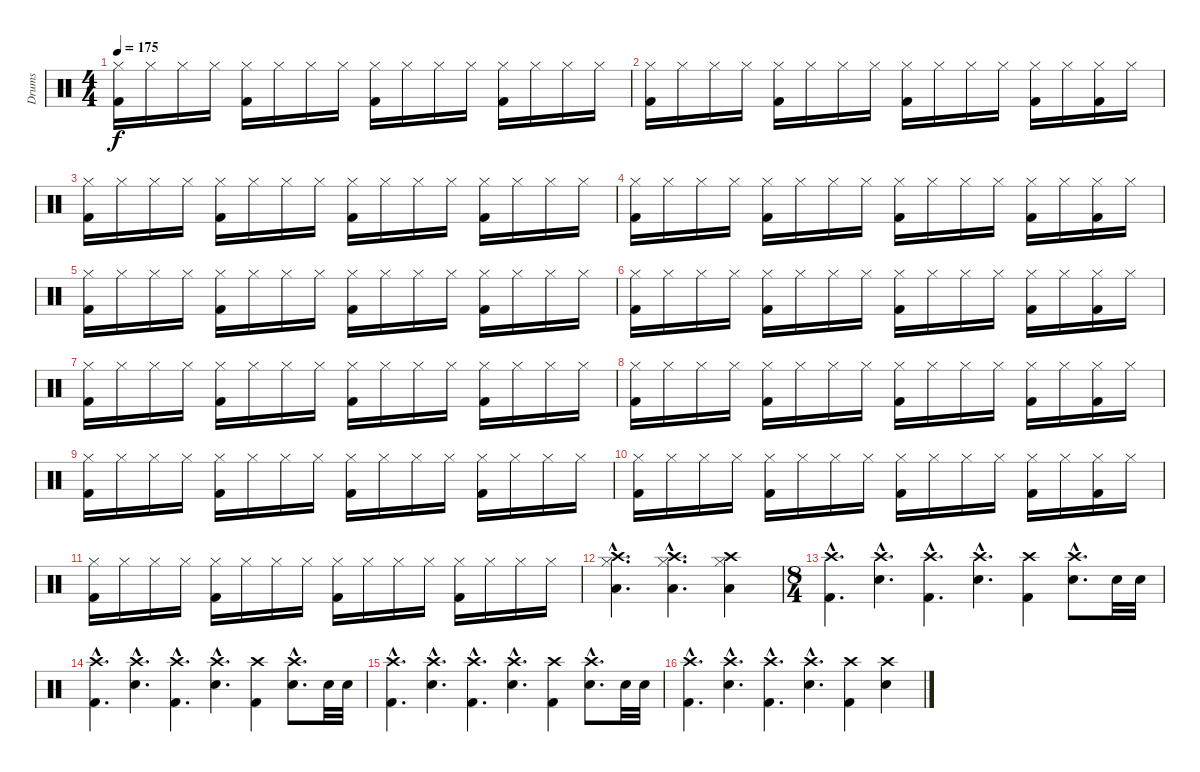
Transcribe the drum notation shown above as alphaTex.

\track ("Drums" "Drums") {instrument percussion}
\staff {score}
\articulation defaults
\ts (4 4)
\tempo 175
\clef neutral
\ks c
("Hi-Hat (closed)" "Kick (hit) 2").16{dy f} "Hi-Hat (closed)".16 "Hi-Hat (closed)".16 "Hi-Hat (closed)".16 ("Hi-Hat (closed)" "Kick (hit) 2").16 "Hi-Hat (closed)".16 "Hi-Hat (closed)".16 "Hi-Hat (closed)".16 ("Hi-Hat (closed)" "Kick (hit) 2").16 "Hi-Hat (closed)".16 "Hi-Hat (closed)".16 "Hi-Hat (closed)".16 ("Hi-Hat (closed)" "Kick (hit) 2").16 "Hi-Hat (closed)".16 "Hi-Hat (closed)".16 "Hi-Hat (closed)".16 |
("Hi-Hat (closed)" "Kick (hit) 2").16 "Hi-Hat (closed)".16 "Hi-Hat (closed)".16 "Hi-Hat (closed)".16 ("Hi-Hat (closed)" "Kick (hit) 2").16 "Hi-Hat (closed)".16 "Hi-Hat (closed)".16 "Hi-Hat (closed)".16 ("Hi-Hat (closed)" "Kick (hit) 2").16 "Hi-Hat (closed)".16 "Hi-Hat (closed)".16 "Hi-Hat (closed)".16 ("Hi-Hat (closed)" "Kick (hit) 2").16 "Hi-Hat (closed)".16 ("Hi-Hat (closed)" "Kick (hit) 2").16 "Hi-Hat (closed)".16 |
("Hi-Hat (closed)" "Kick (hit) 2").16 "Hi-Hat (closed)".16 "Hi-Hat (closed)".16 "Hi-Hat (closed)".16 ("Hi-Hat (closed)" "Kick (hit) 2").16 "Hi-Hat (closed)".16 "Hi-Hat (closed)".16 "Hi-Hat (closed)".16 ("Hi-Hat (closed)" "Kick (hit) 2").16 "Hi-Hat (closed)".16 "Hi-Hat (closed)".16 "Hi-Hat (closed)".16 ("Hi-Hat (closed)" "Kick (hit) 2").16 "Hi-Hat (closed)".16 "Hi-Hat (closed)".16 "Hi-Hat (closed)".16 |
("Hi-Hat (closed)" "Kick (hit) 2").16 "Hi-Hat (closed)".16 "Hi-Hat (closed)".16 "Hi-Hat (closed)".16 ("Hi-Hat (closed)" "Kick (hit) 2").16 "Hi-Hat (closed)".16 "Hi-Hat (closed)".16 "Hi-Hat (closed)".16 ("Hi-Hat (closed)" "Kick (hit) 2").16 "Hi-Hat (closed)".16 "Hi-Hat (closed)".16 "Hi-Hat (closed)".16 ("Hi-Hat (closed)" "Kick (hit) 2").16 "Hi-Hat (closed)".16 ("Hi-Hat (closed)" "Kick (hit) 2").16 "Hi-Hat (closed)".16 |
("Hi-Hat (closed)" "Kick (hit) 2").16 "Hi-Hat (closed)".16 "Hi-Hat (closed)".16 "Hi-Hat (closed)".16 ("Hi-Hat (closed)" "Kick (hit) 2").16 "Hi-Hat (closed)".16 "Hi-Hat (closed)".16 "Hi-Hat (closed)".16 ("Hi-Hat (closed)" "Kick (hit) 2").16 "Hi-Hat (closed)".16 "Hi-Hat (closed)".16 "Hi-Hat (closed)".16 ("Hi-Hat (closed)" "Kick (hit) 2").16 "Hi-Hat (closed)".16 "Hi-Hat (closed)".16 "Hi-Hat (closed)".16 |
("Hi-Hat (closed)" "Kick (hit) 2").16 "Hi-Hat (closed)".16 "Hi-Hat (closed)".16 "Hi-Hat (closed)".16 ("Hi-Hat (closed)" "Kick (hit) 2").16 "Hi-Hat (closed)".16 "Hi-Hat (closed)".16 "Hi-Hat (closed)".16 ("Hi-Hat (closed)" "Kick (hit) 2").16 "Hi-Hat (closed)".16 "Hi-Hat (closed)".16 "Hi-Hat (closed)".16 ("Hi-Hat (closed)" "Kick (hit) 2").16 "Hi-Hat (closed)".16 ("Hi-Hat (closed)" "Kick (hit) 2").16 "Hi-Hat (closed)".16 |
("Hi-Hat (closed)" "Kick (hit) 2").16 "Hi-Hat (closed)".16 "Hi-Hat (closed)".16 "Hi-Hat (closed)".16 ("Hi-Hat (closed)" "Kick (hit) 2").16 "Hi-Hat (closed)".16 "Hi-Hat (closed)".16 "Hi-Hat (closed)".16 ("Hi-Hat (closed)" "Kick (hit) 2").16 "Hi-Hat (closed)".16 "Hi-Hat (closed)".16 "Hi-Hat (closed)".16 ("Hi-Hat (closed)" "Kick (hit) 2").16 "Hi-Hat (closed)".16 "Hi-Hat (closed)".16 "Hi-Hat (closed)".16 |
("Hi-Hat (closed)" "Kick (hit) 2").16 "Hi-Hat (closed)".16 "Hi-Hat (closed)".16 "Hi-Hat (closed)".16 ("Hi-Hat (closed)" "Kick (hit) 2").16 "Hi-Hat (closed)".16 "Hi-Hat (closed)".16 "Hi-Hat (closed)".16 ("Hi-Hat (closed)" "Kick (hit) 2").16 "Hi-Hat (closed)".16 "Hi-Hat (closed)".16 "Hi-Hat (closed)".16 ("Hi-Hat (closed)" "Kick (hit) 2").16 "Hi-Hat (closed)".16 ("Hi-Hat (closed)" "Kick (hit) 2").16 "Hi-Hat (closed)".16 |
("Hi-Hat (closed)" "Kick (hit) 2").16 "Hi-Hat (closed)".16 "Hi-Hat (closed)".16 "Hi-Hat (closed)".16 ("Hi-Hat (closed)" "Kick (hit) 2").16 "Hi-Hat (closed)".16 "Hi-Hat (closed)".16 "Hi-Hat (closed)".16 ("Hi-Hat (closed)" "Kick (hit) 2").16 "Hi-Hat (closed)".16 "Hi-Hat (closed)".16 "Hi-Hat (closed)".16 ("Hi-Hat (closed)" "Kick (hit) 2").16 "Hi-Hat (closed)".16 "Hi-Hat (closed)".16 "Hi-Hat (closed)".16 |
("Hi-Hat (closed)" "Kick (hit) 2").16 "Hi-Hat (closed)".16 "Hi-Hat (closed)".16 "Hi-Hat (closed)".16 ("Hi-Hat (closed)" "Kick (hit) 2").16 "Hi-Hat (closed)".16 "Hi-Hat (closed)".16 "Hi-Hat (closed)".16 ("Hi-Hat (closed)" "Kick (hit) 2").16 "Hi-Hat (closed)".16 "Hi-Hat (closed)".16 "Hi-Hat (closed)".16 ("Hi-Hat (closed)" "Kick (hit) 2").16 "Hi-Hat (closed)".16 ("Hi-Hat (closed)" "Kick (hit) 2").16 "Hi-Hat (closed)".16 |
("Hi-Hat (closed)" "Kick (hit) 2").16 "Hi-Hat (closed)".16 "Hi-Hat (closed)".16 "Hi-Hat (closed)".16 ("Hi-Hat (closed)" "Kick (hit) 2").16 "Hi-Hat (closed)".16 "Hi-Hat (closed)".16 "Hi-Hat (closed)".16 ("Hi-Hat (closed)" "Kick (hit) 2").16 "Hi-Hat (closed)".16 "Hi-Hat (closed)".16 "Hi-Hat (closed)".16 ("Hi-Hat (closed)" "Kick (hit) 2").16 "Hi-Hat (closed)".16 "Hi-Hat (closed)".16 "Hi-Hat (closed)".16 |
("Crash high (hit)"{hac} "Hi-Hat (closed)"{hac} "Low Tom (hit)"{hac}).4{d} ("Crash high (hit)"{hac} "Hi-Hat (closed)"{hac} "Low Tom (hit)"{hac}).4{d} ("Crash high (hit)" "Hi-Hat (closed)" "Low Tom (hit)").4 |
\ts (8 4)
("Crash high (hit)"{hac} "Kick (hit) 2"{hac}).4{d} ("Crash high (hit)"{hac} "Electric Snare (hit)"{hac}).4{d} ("Crash high (hit)"{hac} "Kick (hit) 2"{hac}).4{d} ("Crash high (hit)"{hac} "Electric Snare (hit)"{hac}).4{d} ("Crash high (hit)" "Kick (hit) 2").4 ("Crash high (hit)"{hac} "Electric Snare (hit)"{hac}).8{d} "Electric Snare (hit)".32 "Electric Snare (hit)".32 |
("Crash high (hit)"{hac} "Kick (hit) 2"{hac}).4{d} ("Crash high (hit)"{hac} "Electric Snare (hit)"{hac}).4{d} ("Crash high (hit)"{hac} "Kick (hit) 2"{hac}).4{d} ("Crash high (hit)"{hac} "Electric Snare (hit)"{hac}).4{d} ("Crash high (hit)" "Kick (hit) 2").4 ("Crash high (hit)"{hac} "Electric Snare (hit)"{hac}).8{d} "Electric Snare (hit)".32 "Electric Snare (hit)".32 |
("Crash high (hit)"{hac} "Kick (hit) 2"{hac}).4{d} ("Crash high (hit)"{hac} "Electric Snare (hit)"{hac}).4{d} ("Crash high (hit)"{hac} "Kick (hit) 2"{hac}).4{d} ("Crash high (hit)"{hac} "Electric Snare (hit)"{hac}).4{d} ("Crash high (hit)" "Kick (hit) 2").4 ("Crash high (hit)"{hac} "Electric Snare (hit)"{hac}).8{d} "Electric Snare (hit)".32 "Electric Snare (hit)".32 |
("Crash high (hit)"{hac} "Kick (hit) 2"{hac}).4{d} ("Crash high (hit)"{hac} "Electric Snare (hit)"{hac}).4{d} ("Crash high (hit)"{hac} "Kick (hit) 2"{hac}).4{d} ("Crash high (hit)"{hac} "Electric Snare (hit)"{hac}).4{d} ("Crash high (hit)" "Kick (hit) 2").4 ("Crash high (hit)" "Electric Snare (hit)").4
